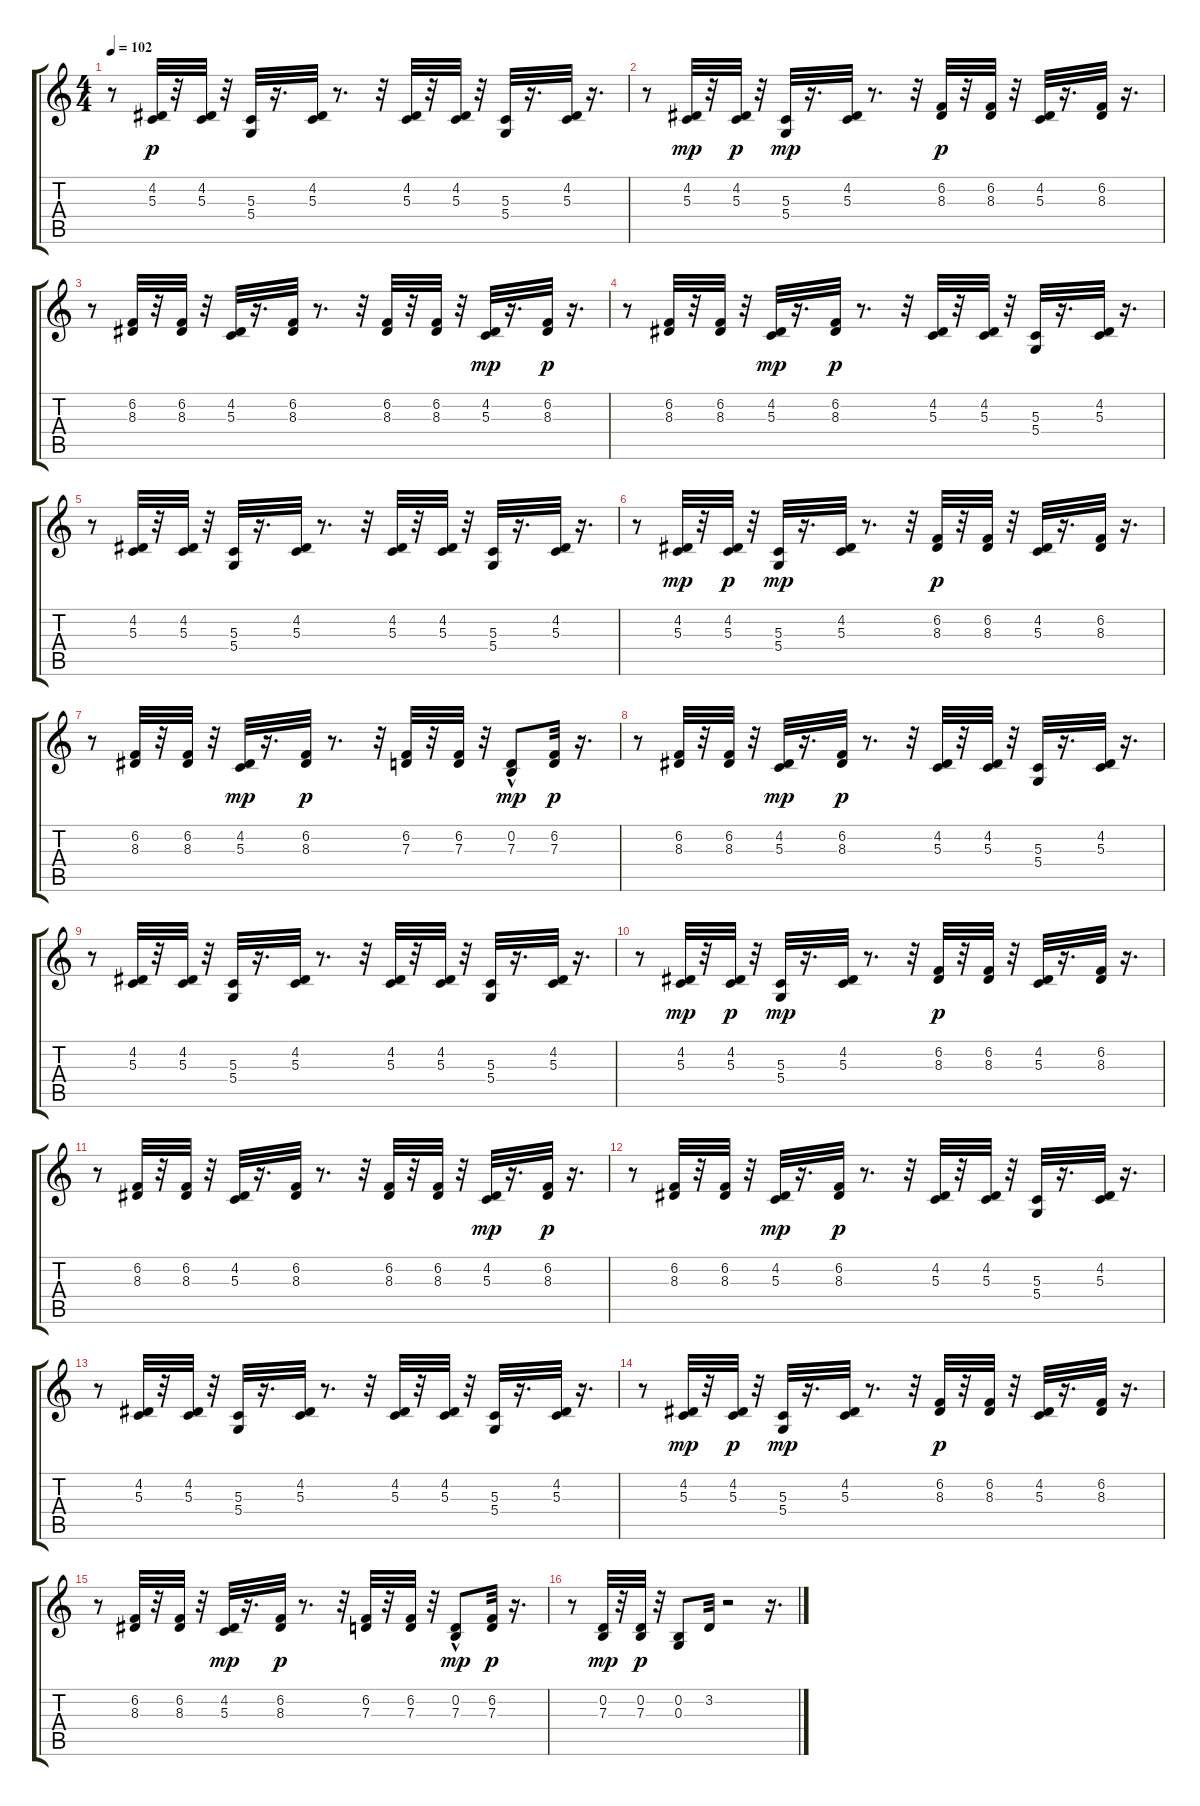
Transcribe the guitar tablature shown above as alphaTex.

\track "" {instrument percussiveorgan}
\staff {score tabs}
\tuning (E4 B3 G3 D3 A2 E2) {hide}
\ts (4 4)
\tempo 102
\clef g2
\ks c
r.8{dy p} (4.2 5.3).32 r.32 (4.2 5.3).32 r.32 (5.3 5.4).32 r.16{d} (4.2 5.3).32 r.8{d} r.32 (4.2 5.3).32 r.32 (4.2 5.3).32 r.32 (5.3 5.4).32 r.16{d} (4.2 5.3).32 r.16{d} |
r.8 (4.2 5.3).32{dy mp} r.32 (4.2 5.3).32{dy p} r.32 (5.3 5.4).32{dy mp} r.16{d} (4.2 5.3).32 r.8{d} r.32 (6.2 8.3).32{dy p} r.32 (6.2 8.3).32 r.32 (4.2 5.3).32 r.16{d} (6.2 8.3).32 r.16{d} |
r.8 (6.2 8.3).32 r.32 (6.2 8.3).32 r.32 (4.2 5.3).32 r.16{d} (6.2 8.3).32 r.8{d} r.32 (6.2 8.3).32 r.32 (6.2 8.3).32 r.32 (4.2 5.3).32{dy mp} r.16{d} (6.2 8.3).32{dy p} r.16{d} |
r.8 (6.2 8.3).32 r.32 (6.2 8.3).32 r.32 (4.2 5.3).32{dy mp} r.16{d} (6.2 8.3).32{dy p} r.8{d} r.32 (4.2 5.3).32 r.32 (4.2 5.3).32 r.32 (5.3 5.4).32 r.16{d} (4.2 5.3).32 r.16{d} |
r.8 (4.2 5.3).32 r.32 (4.2 5.3).32 r.32 (5.3 5.4).32 r.16{d} (4.2 5.3).32 r.8{d} r.32 (4.2 5.3).32 r.32 (4.2 5.3).32 r.32 (5.3 5.4).32 r.16{d} (4.2 5.3).32 r.16{d} |
r.8 (4.2 5.3).32{dy mp} r.32 (4.2 5.3).32{dy p} r.32 (5.3 5.4).32{dy mp} r.16{d} (4.2 5.3).32 r.8{d} r.32 (6.2 8.3).32{dy p} r.32 (6.2 8.3).32 r.32 (4.2 5.3).32 r.16{d} (6.2 8.3).32 r.16{d} |
r.8 (6.2 8.3).32 r.32 (6.2 8.3).32 r.32 (4.2 5.3).32{dy mp} r.16{d} (6.2 8.3).32{dy p} r.8{d} r.32 (6.2 7.3).32 r.32 (6.2 7.3).32 r.32 (0.2 7.3{hac}).8{dy mp} (6.2 7.3).32{dy p} r.16{d} |
r.8 (6.2 8.3).32 r.32 (6.2 8.3).32 r.32 (4.2 5.3).32{dy mp} r.16{d} (6.2 8.3).32{dy p} r.8{d} r.32 (4.2 5.3).32 r.32 (4.2 5.3).32 r.32 (5.3 5.4).32 r.16{d} (4.2 5.3).32 r.16{d} |
r.8 (4.2 5.3).32 r.32 (4.2 5.3).32 r.32 (5.3 5.4).32 r.16{d} (4.2 5.3).32 r.8{d} r.32 (4.2 5.3).32 r.32 (4.2 5.3).32 r.32 (5.3 5.4).32 r.16{d} (4.2 5.3).32 r.16{d} |
r.8 (4.2 5.3).32{dy mp} r.32 (4.2 5.3).32{dy p} r.32 (5.3 5.4).32{dy mp} r.16{d} (4.2 5.3).32 r.8{d} r.32 (6.2 8.3).32{dy p} r.32 (6.2 8.3).32 r.32 (4.2 5.3).32 r.16{d} (6.2 8.3).32 r.16{d} |
r.8 (6.2 8.3).32 r.32 (6.2 8.3).32 r.32 (4.2 5.3).32 r.16{d} (6.2 8.3).32 r.8{d} r.32 (6.2 8.3).32 r.32 (6.2 8.3).32 r.32 (4.2 5.3).32{dy mp} r.16{d} (6.2 8.3).32{dy p} r.16{d} |
r.8 (6.2 8.3).32 r.32 (6.2 8.3).32 r.32 (4.2 5.3).32{dy mp} r.16{d} (6.2 8.3).32{dy p} r.8{d} r.32 (4.2 5.3).32 r.32 (4.2 5.3).32 r.32 (5.3 5.4).32 r.16{d} (4.2 5.3).32 r.16{d} |
r.8 (4.2 5.3).32 r.32 (4.2 5.3).32 r.32 (5.3 5.4).32 r.16{d} (4.2 5.3).32 r.8{d} r.32 (4.2 5.3).32 r.32 (4.2 5.3).32 r.32 (5.3 5.4).32 r.16{d} (4.2 5.3).32 r.16{d} |
r.8 (4.2 5.3).32{dy mp} r.32 (4.2 5.3).32{dy p} r.32 (5.3 5.4).32{dy mp} r.16{d} (4.2 5.3).32 r.8{d} r.32 (6.2 8.3).32{dy p} r.32 (6.2 8.3).32 r.32 (4.2 5.3).32 r.16{d} (6.2 8.3).32 r.16{d} |
r.8 (6.2 8.3).32 r.32 (6.2 8.3).32 r.32 (4.2 5.3).32{dy mp} r.16{d} (6.2 8.3).32{dy p} r.8{d} r.32 (6.2 7.3).32 r.32 (6.2 7.3).32 r.32 (0.2 7.3{hac}).8{dy mp} (6.2 7.3).32{dy p} r.16{d} |
r.8 (0.2 7.3).32{dy mp} r.32 (0.2 7.3).32{dy p} r.32 (0.2 0.3).8 3.2.32 r.2 r.16{d}
